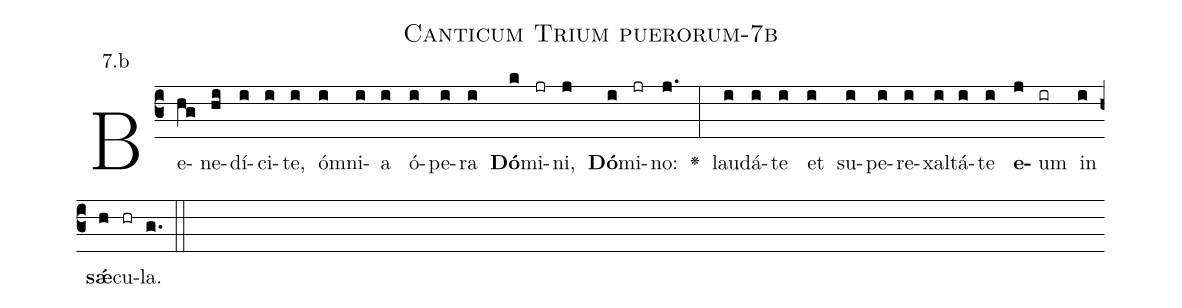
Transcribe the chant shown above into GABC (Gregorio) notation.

name: Canticum Trium puerorum-7b;
annotation: 7.b;
%%
(c3)Be(hg)ne(hi)dí(i)ci(i)te,(i) óm(i)ni(i)a(i) ó(i)pe(i)ra(i) <b>Dó</b>(k)mi(jr)ni,(j) <b>Dó</b>(i)mi(jr)no:(j.) <v>\greheightstar</v>(:) lau(i)dá(i)te(i) et(i) su(i)pe(i)re(i)xal(i)tá(i)te(i) <b>e</b>(j)um(ir) in(i) <b>sǽ</b>(h)cu(hr)la.(g.) (::)


%E(i) u(i) o(j) u(i) a(h) e.(g.) (::)
